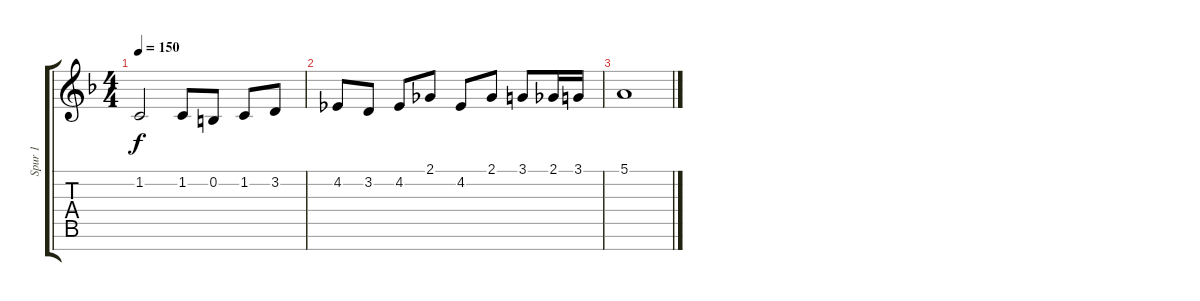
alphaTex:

\track ("Spur 1" "Spur 1") {instrument cello}
\staff {score tabs}
\tuning (E4 B3 G3 D3 A2 E2 B1) {hide}
\ts (4 4)
\tempo 150
\clef g2
\ks f
1.2.2{dy f} 1.2.8 0.2.8 1.2.8 3.2.8 |
4.2.8 3.2.8 4.2.8 2.1.8 4.2.8 2.1.8 3.1.8 2.1.16 3.1.16 |
5.1.1
